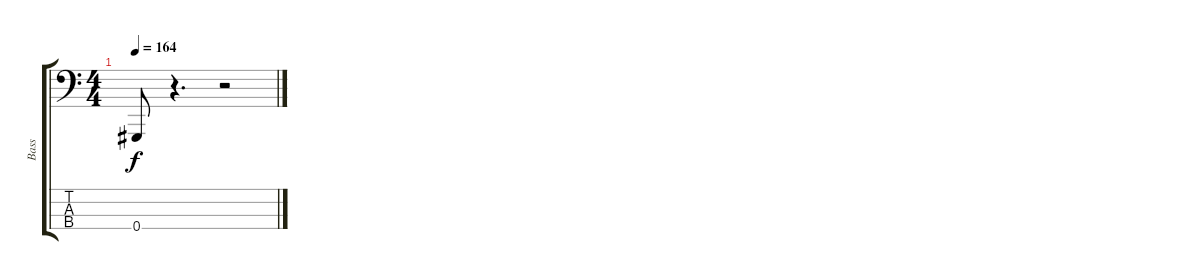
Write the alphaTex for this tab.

\track ("Bass" "Bass") {instrument electricbassfinger}
\staff {score tabs}
\tuning (Db2 Ab1 Eb1 Ab0) {hide}
\ts (4 4)
\tempo 164
\clef f4
\ks c
0.4.8{dy f} r.4{d} r.2
